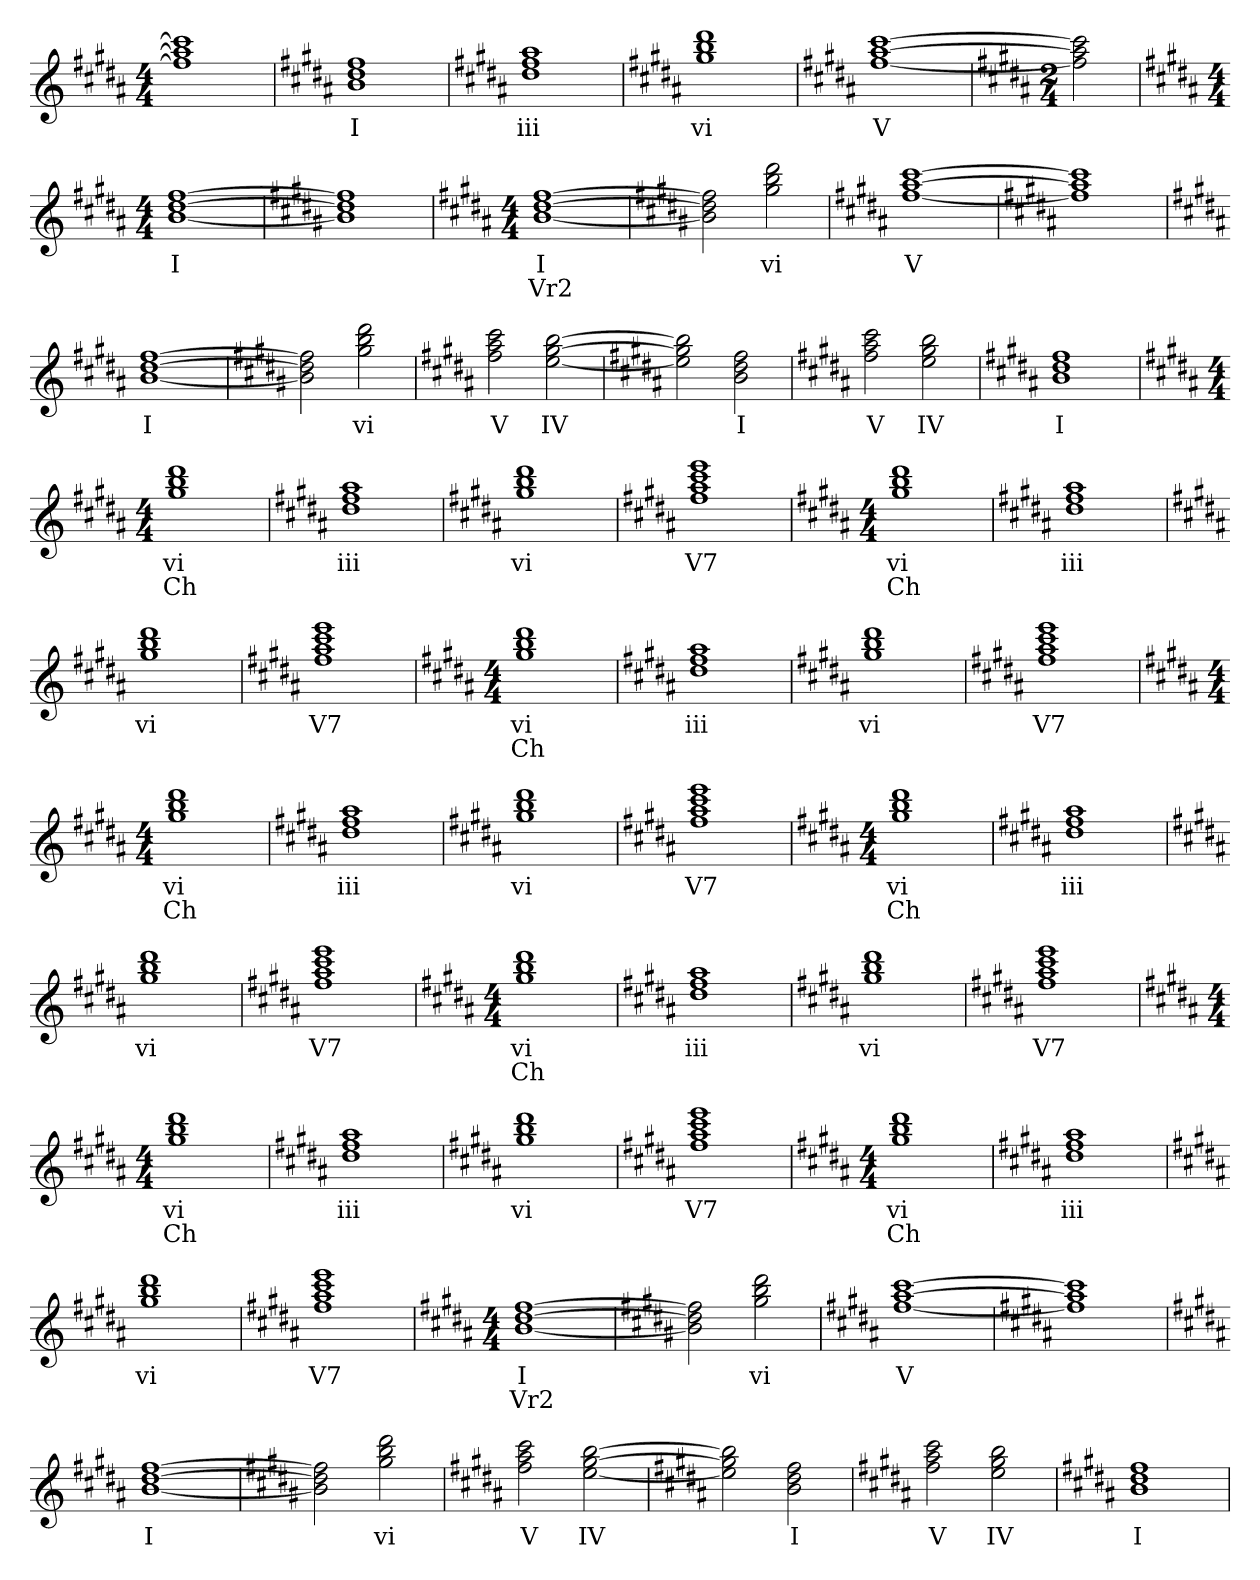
**kern	**text	**text
*part1	*part1	*part1
*staff1	*staff1	*staff1
*k[f#c#g#d#a#]	*	*
*B:	*	*
*M4/4	*	*
=	=	=
1ff#] 1aa#] 1ccc#]	.	.
=	=	=
*k[f#c#g#d#a#]	*	*
*B:	*	*
1b 1dd# 1ff#	I	.
=	=	=
*k[f#c#g#d#a#]	*	*
*B:	*	*
1dd# 1ff# 1aa#	iii	.
=	=	=
*k[f#c#g#d#a#]	*	*
*B:	*	*
1gg# 1bb 1ddd#	vi	.
=	=	=
*k[f#c#g#d#a#]	*	*
*B:	*	*
[1ff# [1aa# [1ccc#	V	.
=	=	=
*k[f#c#g#d#a#]	*	*
*B:	*	*
*M2/4	*	*
2ff#] 2aa#] 2ccc#]	.	.
=	=	=
*k[f#c#g#d#a#]	*	*
*B:	*	*
*M4/4	*	*
[1b [1dd# [1ff#	I	.
=	=	=
*k[f#c#g#d#a#]	*	*
*B:	*	*
1b] 1dd#] 1ff#]	.	.
=	=	=
*k[f#c#g#d#a#]	*	*
*B:	*	*
*M4/4	*	*
[1b [1dd# [1ff#	I	Vr2
=	=	=
*k[f#c#g#d#a#]	*	*
*B:	*	*
2b] 2dd#] 2ff#]	.	.
2gg# 2bb 2ddd#	vi	.
=	=	=
*k[f#c#g#d#a#]	*	*
*B:	*	*
[1ff# [1aa# [1ccc#	V	.
=	=	=
*k[f#c#g#d#a#]	*	*
*B:	*	*
1ff#] 1aa#] 1ccc#]	.	.
=	=	=
*k[f#c#g#d#a#]	*	*
*B:	*	*
[1b [1dd# [1ff#	I	.
=	=	=
*k[f#c#g#d#a#]	*	*
*B:	*	*
2b] 2dd#] 2ff#]	.	.
2gg# 2bb 2ddd#	vi	.
=	=	=
*k[f#c#g#d#a#]	*	*
*B:	*	*
2ff# 2aa# 2ccc#	V	.
[2ee [2gg# [2bb	IV	.
=	=	=
*k[f#c#g#d#a#]	*	*
*B:	*	*
2ee] 2gg#] 2bb]	.	.
2b 2dd# 2ff#	I	.
=	=	=
*k[f#c#g#d#a#]	*	*
*B:	*	*
2ff# 2aa# 2ccc#	V	.
2ee 2gg# 2bb	IV	.
=	=	=
*k[f#c#g#d#a#]	*	*
*B:	*	*
1b 1dd# 1ff#	I	.
=	=	=
*k[f#c#g#d#a#]	*	*
*B:	*	*
*M4/4	*	*
1gg# 1bb 1ddd#	vi	Ch
=	=	=
*k[f#c#g#d#a#]	*	*
*B:	*	*
1dd# 1ff# 1aa#	iii	.
=	=	=
*k[f#c#g#d#a#]	*	*
*B:	*	*
1gg# 1bb 1ddd#	vi	.
=	=	=
*k[f#c#g#d#a#]	*	*
*B:	*	*
1ff# 1aa# 1ccc# 1eee	V7	.
=	=	=
*k[f#c#g#d#a#]	*	*
*B:	*	*
*M4/4	*	*
1gg# 1bb 1ddd#	vi	Ch
=	=	=
*k[f#c#g#d#a#]	*	*
*B:	*	*
1dd# 1ff# 1aa#	iii	.
=	=	=
*k[f#c#g#d#a#]	*	*
*B:	*	*
1gg# 1bb 1ddd#	vi	.
=	=	=
*k[f#c#g#d#a#]	*	*
*B:	*	*
1ff# 1aa# 1ccc# 1eee	V7	.
=	=	=
*k[f#c#g#d#a#]	*	*
*B:	*	*
*M4/4	*	*
1gg# 1bb 1ddd#	vi	Ch
=	=	=
*k[f#c#g#d#a#]	*	*
*B:	*	*
1dd# 1ff# 1aa#	iii	.
=	=	=
*k[f#c#g#d#a#]	*	*
*B:	*	*
1gg# 1bb 1ddd#	vi	.
=	=	=
*k[f#c#g#d#a#]	*	*
*B:	*	*
1ff# 1aa# 1ccc# 1eee	V7	.
=	=	=
*k[f#c#g#d#a#]	*	*
*B:	*	*
*M4/4	*	*
1gg# 1bb 1ddd#	vi	Ch
=	=	=
*k[f#c#g#d#a#]	*	*
*B:	*	*
1dd# 1ff# 1aa#	iii	.
=	=	=
*k[f#c#g#d#a#]	*	*
*B:	*	*
1gg# 1bb 1ddd#	vi	.
=	=	=
*k[f#c#g#d#a#]	*	*
*B:	*	*
1ff# 1aa# 1ccc# 1eee	V7	.
=	=	=
*k[f#c#g#d#a#]	*	*
*B:	*	*
*M4/4	*	*
1gg# 1bb 1ddd#	vi	Ch
=	=	=
*k[f#c#g#d#a#]	*	*
*B:	*	*
1dd# 1ff# 1aa#	iii	.
=	=	=
*k[f#c#g#d#a#]	*	*
*B:	*	*
1gg# 1bb 1ddd#	vi	.
=	=	=
*k[f#c#g#d#a#]	*	*
*B:	*	*
1ff# 1aa# 1ccc# 1eee	V7	.
=	=	=
*k[f#c#g#d#a#]	*	*
*B:	*	*
*M4/4	*	*
1gg# 1bb 1ddd#	vi	Ch
=	=	=
*k[f#c#g#d#a#]	*	*
*B:	*	*
1dd# 1ff# 1aa#	iii	.
=	=	=
*k[f#c#g#d#a#]	*	*
*B:	*	*
1gg# 1bb 1ddd#	vi	.
=	=	=
*k[f#c#g#d#a#]	*	*
*B:	*	*
1ff# 1aa# 1ccc# 1eee	V7	.
=	=	=
*k[f#c#g#d#a#]	*	*
*B:	*	*
*M4/4	*	*
1gg# 1bb 1ddd#	vi	Ch
=	=	=
*k[f#c#g#d#a#]	*	*
*B:	*	*
1dd# 1ff# 1aa#	iii	.
=	=	=
*k[f#c#g#d#a#]	*	*
*B:	*	*
1gg# 1bb 1ddd#	vi	.
=	=	=
*k[f#c#g#d#a#]	*	*
*B:	*	*
1ff# 1aa# 1ccc# 1eee	V7	.
=	=	=
*k[f#c#g#d#a#]	*	*
*B:	*	*
*M4/4	*	*
1gg# 1bb 1ddd#	vi	Ch
=	=	=
*k[f#c#g#d#a#]	*	*
*B:	*	*
1dd# 1ff# 1aa#	iii	.
=	=	=
*k[f#c#g#d#a#]	*	*
*B:	*	*
1gg# 1bb 1ddd#	vi	.
=	=	=
*k[f#c#g#d#a#]	*	*
*B:	*	*
1ff# 1aa# 1ccc# 1eee	V7	.
=	=	=
*k[f#c#g#d#a#]	*	*
*B:	*	*
*M4/4	*	*
[1b [1dd# [1ff#	I	Vr2
=	=	=
*k[f#c#g#d#a#]	*	*
*B:	*	*
2b] 2dd#] 2ff#]	.	.
2gg# 2bb 2ddd#	vi	.
=	=	=
*k[f#c#g#d#a#]	*	*
*B:	*	*
[1ff# [1aa# [1ccc#	V	.
=	=	=
*k[f#c#g#d#a#]	*	*
*B:	*	*
1ff#] 1aa#] 1ccc#]	.	.
=	=	=
*k[f#c#g#d#a#]	*	*
*B:	*	*
[1b [1dd# [1ff#	I	.
=	=	=
*k[f#c#g#d#a#]	*	*
*B:	*	*
2b] 2dd#] 2ff#]	.	.
2gg# 2bb 2ddd#	vi	.
=	=	=
*k[f#c#g#d#a#]	*	*
*B:	*	*
2ff# 2aa# 2ccc#	V	.
[2ee [2gg# [2bb	IV	.
=	=	=
*k[f#c#g#d#a#]	*	*
*B:	*	*
2ee] 2gg#] 2bb]	.	.
2b 2dd# 2ff#	I	.
=	=	=
*k[f#c#g#d#a#]	*	*
*B:	*	*
2ff# 2aa# 2ccc#	V	.
2ee 2gg# 2bb	IV	.
=	=	=
*k[f#c#g#d#a#]	*	*
*B:	*	*
1b 1dd# 1ff#	I	.
=	=	=
*-	*-	*-
